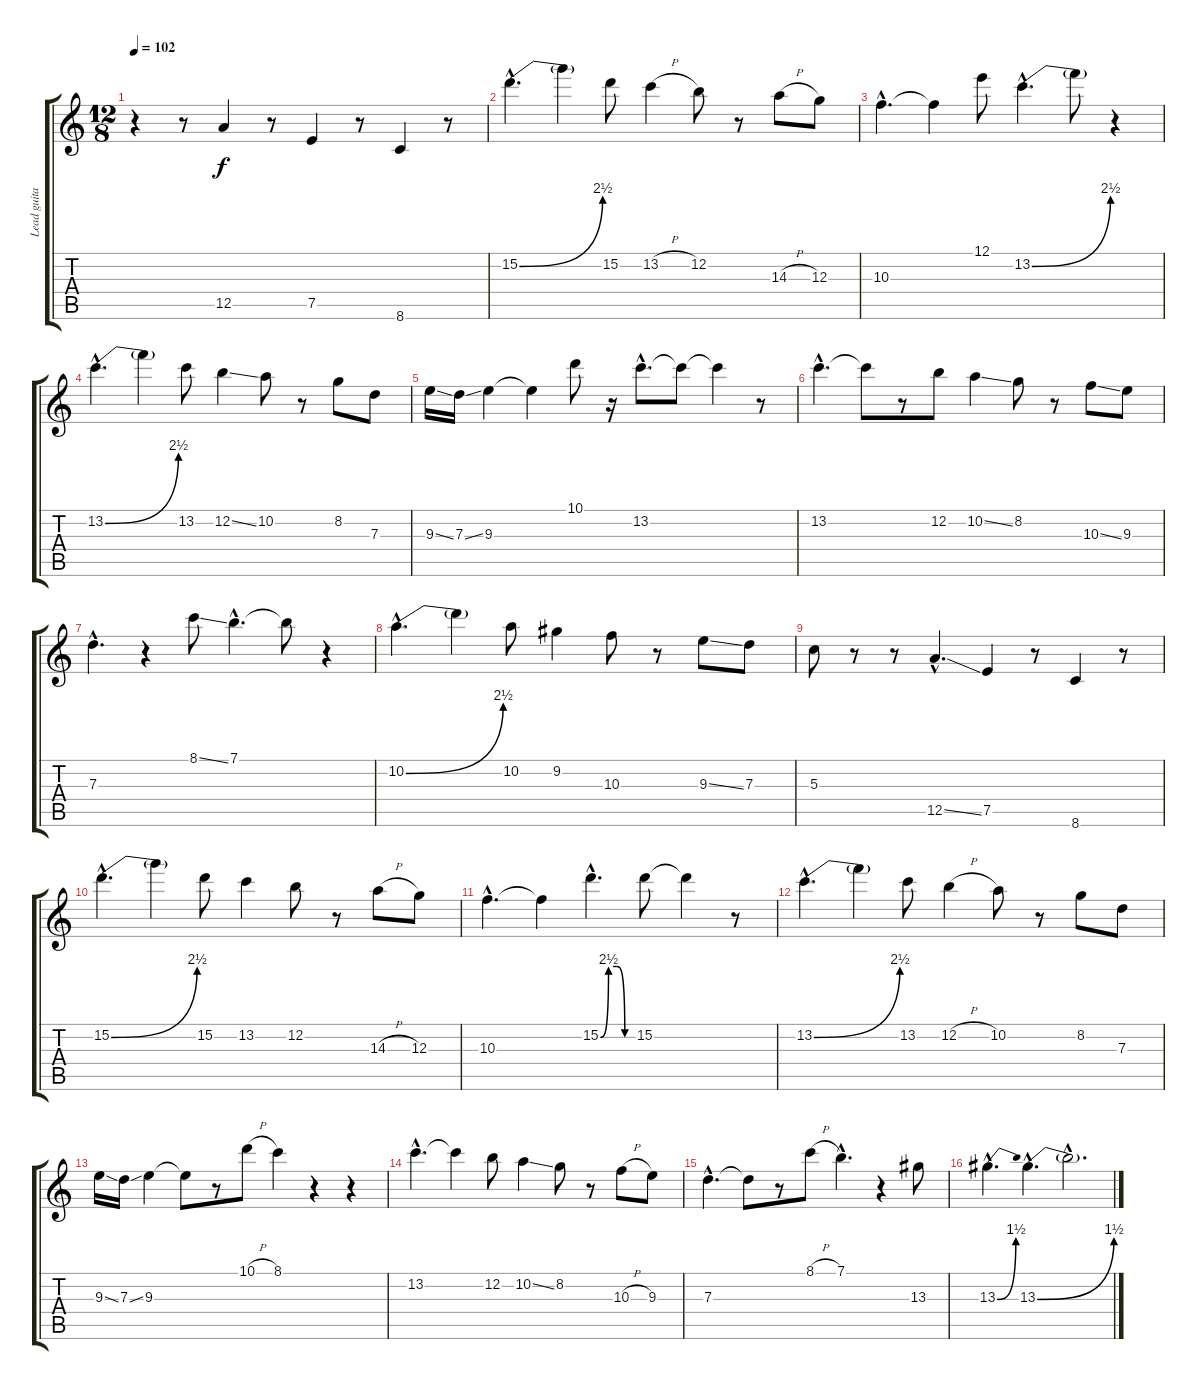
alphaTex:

\track ("Lead guitar" "Lead guita") {instrument distortionguitar}
\staff {score tabs}
\tuning (E4 B3 G3 D3 A2 E2) {hide}
\ts (12 8)
\tempo 102
\clef g2
\ks c
r.4{dy f instrument distortionguitar} r.8 12.5.4 r.8 7.5.4 r.8 8.6.4 r.8 |
15.2{be (bend 0 0 60 10) hac}.4{d} 15.2{t}.4 15.2.8 13.2{h}.4 12.2.8 r.8 14.3{h}.8 12.3.8 |
10.3{hac}.4{d} 10.3{t}.4 12.1.8 13.2{be (bend 0 0 60 10) hac}.4{d} 13.2{t}.8 r.4 |
13.2{be (bend 0 0 60 10) hac}.4{d} 13.2{t}.4 13.2.8 12.2{ss}.4 10.2.8 r.8 8.2.8 7.3.8 |
9.3{ss}.16 7.3{ss}.16 9.3.4 9.3{t}.4 10.1.8 r.16 13.2{hac}.8{d} 13.2{t}.8 13.2{t}.4 r.8 |
13.2{hac}.4{d} 13.2{t}.8 r.8 12.2.8 10.2{ss}.4 8.2.8 r.8 10.3{ss}.8 9.3.8 |
7.3{hac}.4{d} r.4 8.1{ss}.8 7.1{hac}.4{d} 7.1{t}.8 r.4 |
10.2{be (bend 0 0 60 10) hac}.4{d} 10.2{t}.4 10.2.8 9.2.4 10.3.8 r.8 9.3{ss}.8 7.3.8 |
5.3.8 r.8 r.8 12.5{ss hac}.4{d} 7.5.4 r.8 8.6.4 r.8 |
15.2{be (bend 0 0 60 10) hac}.4{d} 15.2{t}.4 15.2.8 13.2.4 12.2.8 r.8 14.3{h}.8 12.3.8 |
10.3{hac}.4{d} 10.3{t}.4 15.2{be (custom 0 0 15 10 30 10 45 0 60 0) hac}.4{d} 15.2.8 15.2{t}.4 r.8 |
13.2{be (bend 0 0 60 10) hac}.4{d} 13.2{t}.4 13.2.8 12.2{h}.4 10.2.8 r.8 8.2.8 7.3.8 |
9.3{ss}.16 7.3{ss}.16 9.3.4 9.3{t}.8 r.8 10.1{h}.8 8.1.4 r.4 r.4 |
13.2{hac}.4{d} 13.2{t}.4 12.2.8 10.2{ss}.4 8.2.8 r.8 10.3{h}.8 9.3.8 |
7.3{hac}.4{d} 7.3{t}.8 r.8 8.1{h}.8 7.1{hac}.4{d} r.4 13.3.8 |
13.3{be (bend 0 0 60 6) hac}.4{d} 13.3{be (bend 0 0 60 6) hac}.4{d} 13.3{hac t}.2{d}
